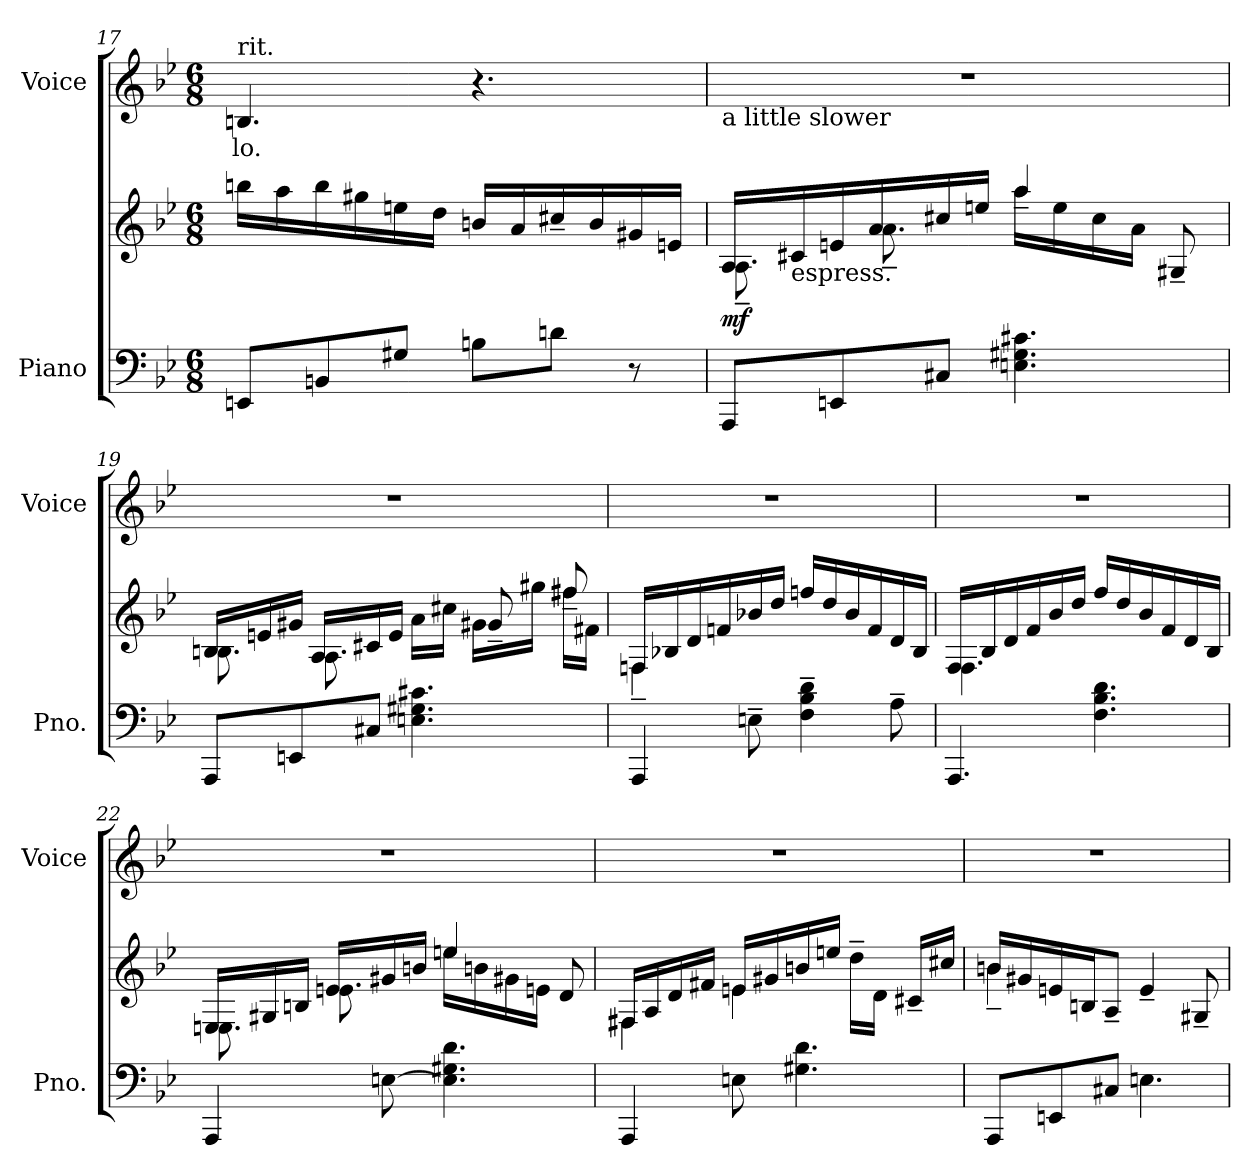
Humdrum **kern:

**kern	**kern	**dynam	**kern	**text
*part2	*part2	*part2	*part1	*part1
*staff3	*staff2	*staff2/3	*staff1	*staff1
*I"Piano	*	*	*I"Voice	*
*I'Pno.	*	*	*I'Voice	*
!!LO:PB:g=z
*clefF4	*clefG2	*	*clefG2	*
*k[b-e-]	*k[b-e-]	*	*k[b-e-]	*
*B-:	*B-:	*	*B-:	*
*M6/8	*M6/8	*	*M6/8	*
=17	=17	=17	=17	=17
!	!	!	!LO:TX:t=rit.	!
!	!	!	!	!LO:LY:b:color=#000000
8EEni/L	16bbni\LL	.	4.Bni/	-lo.
.	16aai\	.	.	.
8BBni/	16bbi\	.	.	.
.	16gg#Xi\	.	.	.
8G#Xi/J	16eeni\	.	.	.
.	16ddi\JJ	.	.	.
8Bni\L	16bni/LL	.	4.r	.
.	16ai/	.	.	.
8dni\J	16cc#X~i/	.	.	.
.	16bi/	.	.	.
8r	16g#Xi/	.	.	.
.	16eni/JJ	.	.	.
=18	=18	=18	=18	=18
*	*^	*	*	*
!	!	!	!	!LO:TX:b:t=a little slower	!
!	!	!	!	!LO:N:vis=1	!
8AAAi/L	16Ai/LL	8.A~i\	mf	2.r	.
!	!LO:TX:b:t=espress.	!	!	!	!
.	16c#Xi/	.	.	.	.
8EEni/	16eni/	.	.	.	.
.	16ai/	8.a~i\	.	.	.
8C#Xi/J	16cc#Xi/	.	.	.	.
.	16eeni/JJ	.	.	.	.
4.Eni\ 4.G#Xi 4.c#Xi	16aai\LL	4aa~i/	.	.	.
.	16eei\	.	.	.	.
.	16cc#i\	.	.	.	.
.	16ai\JJ	.	.	.	.
.	8G#X~i/	8ryy	.	.	.
!!LO:LB:g=z
=19	=19	=19	=19	=19	=19
!	!	!	!	!LO:N:vis=1	!
8AAAi/L	16Bni/LL	8.Bi\	.	2.r	.
.	16eni/	.	.	.	.
8EEni/	16g#Xi/JJ	.	.	.	.
.	16Ai/LL	8.Ai\	.	.	.
8C#Xi/J	16c#Xi/	.	.	.	.
.	16ei/JJ	.	.	.	.
4.Eni\ 4.G#Xi 4.c#Xi	16ai\LL	8ryy	.	.	.
.	16cc#Xi\JJ	.	.	.	.
.	16g#Xi\LL	8g#~i/	.	.	.
.	16gg#Xi\JJ	.	.	.	.
.	16ff#Xi\LL	8ff#~i/	.	.	.
.	16f#Xi\JJ	.	.	.	.
=20	=20	=20	=20	=20	=20
!	!	!	!	!LO:N:vis=1	!
4AAAi/	16Fni/LL	4F~i\	.	2.r	.
.	16B-Xi/	.	.	.	.
.	16di/	.	.	.	.
.	16fni/	.	.	.	.
8En~i\	16b-Xi/	8ryy	.	.	.
.	16ddi/JJ	.	.	.	.
4Fi\~ 4B-i~ 4di~	16ffni/LL	4.ryy	.	.	.
.	16ddi/	.	.	.	.
.	16b-i/	.	.	.	.
.	16fi/	.	.	.	.
8A~i\	16di/	.	.	.	.
.	16B-i/JJ	.	.	.	.
!!LO:LB:g=z
=21	=21	=21	=21	=21	=21
!	!	!	!	!LO:N:vis=1	!
4.AAAi/	16Fi/LL	4.Fi\	.	2.r	.
.	16B-i/	.	.	.	.
.	16di/	.	.	.	.
.	16fi/	.	.	.	.
.	16b-i/	.	.	.	.
.	16ddi/JJ	.	.	.	.
4.Fi\ 4.B-i 4.di	16ffi/LL	4.ryy	.	.	.
.	16ddi/	.	.	.	.
.	16b-i/	.	.	.	.
.	16fi/	.	.	.	.
.	16di/	.	.	.	.
.	16B-i/JJ	.	.	.	.
=22	=22	=22	=22	=22	=22
!	!	!	!	!LO:N:vis=1	!
4AAAi/	16Eni/LL	8.Ei\	.	2.r	.
.	16G#Xi/	.	.	.	.
.	16Bni/JJ	.	.	.	.
.	16eni/LL	8.ei\	.	.	.
[<8Eni\	16g#Xi/	.	.	.	.
.	16bni/JJ	.	.	.	.
4.Ei\] 4.G#Xi 4.di	16eeni\LL	4eei/	.	.	.
.	16bni\	.	.	.	.
.	16g#Xi\	.	.	.	.
.	16eni\JJ	.	.	.	.
.	8di/	8ryy	.	.	.
!!LO:PB:g=z
=23	=23	=23	=23	=23	=23
!	!	!	!	!LO:N:vis=1	!
4AAAi/	16F#Xi/LL	4F#i\	.	2.r	.
.	16Ai/	.	.	.	.
.	16di/	.	.	.	.
.	16f#Xi/JJ	.	.	.	.
8Eni\	16eni/LL	4ei\	.	.	.
.	16g#Xi/	.	.	.	.
4.G#Xi\ 4.di	16bni/	.	.	.	.
.	16eeni/JJ	.	.	.	.
.	16dd~i\LL	8ryy	.	.	.
.	16di\JJ	.	.	.	.
.	16c#X~i/LL	8ryy	.	.	.
.	16cc#Xi/JJ	.	.	.	.
=24	=24	=24	=24	=24	=24
!	!	!	!	!LO:N:vis=1	!
8AAAi/L	16bni/LL	4b~i\	.	2.r	.
.	16g#Xi/	.	.	.	.
8EEni/	16eni/	.	.	.	.
.	16Bni/J	.	.	.	.
8C#Xi/J	8A~i/J	2ryy	.	.	.
4.Eni\	4e~i/	.	.	.	.
.	8G#X~i/	.	.	.	.
*	*v	*v	*	*	*
=	=	=	=	=
*-	*-	*-	*-	*-
